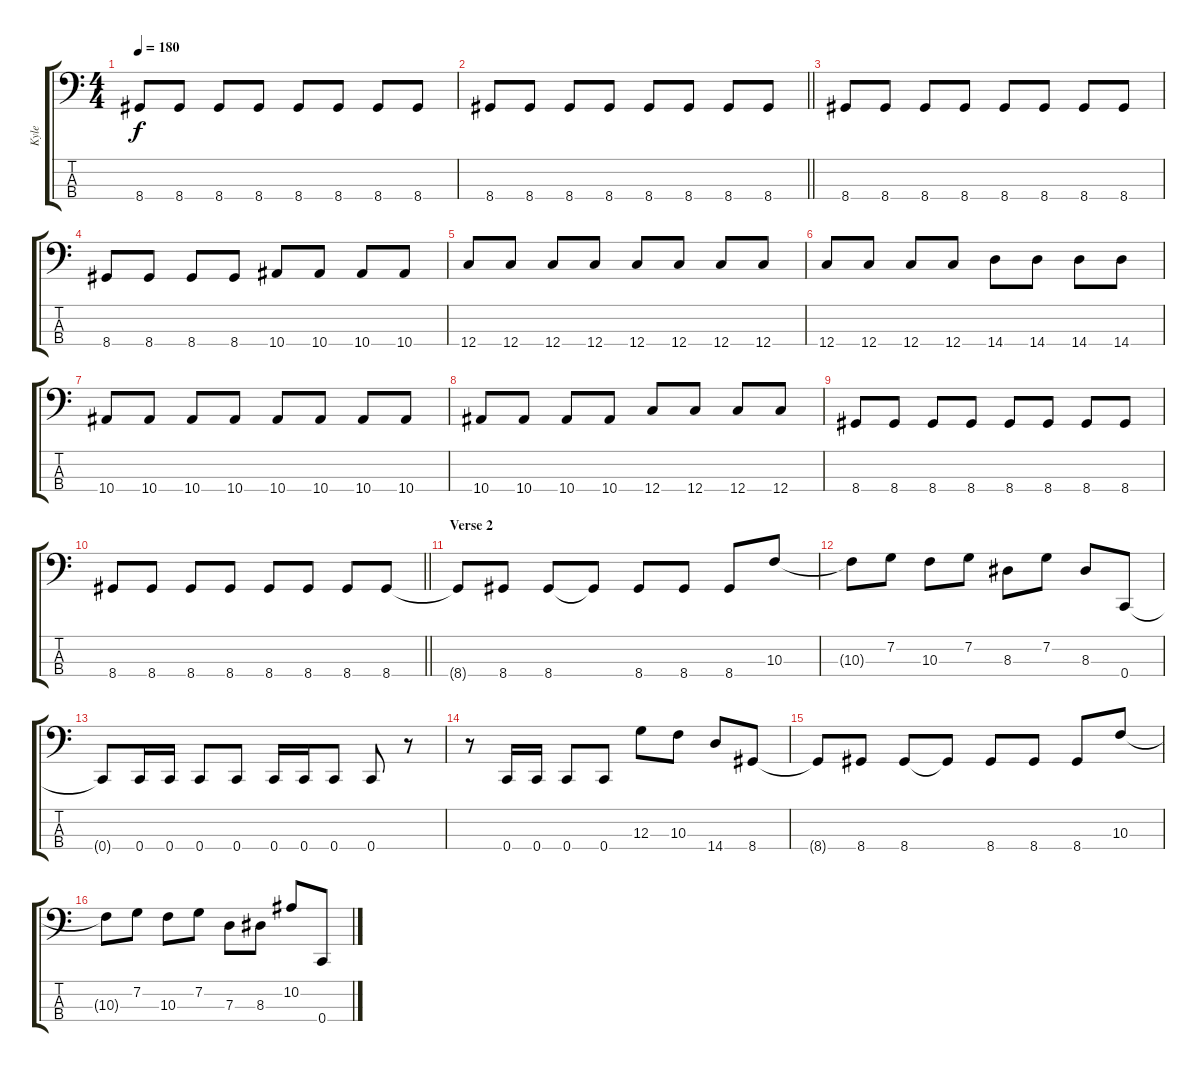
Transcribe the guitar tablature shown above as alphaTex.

\track ("Kyle" "Kyle") {instrument electricbasspick}
\staff {score tabs}
\tuning (F2 C2 G1 C1) {hide}
\ts (4 4)
\tempo 180
\clef f4
\ks c
8.4.8{dy f} 8.4.8 8.4.8 8.4.8 8.4.8 8.4.8 8.4.8 8.4.8 |
\barLineRight lightlight
8.4.8 8.4.8 8.4.8 8.4.8 8.4.8 8.4.8 8.4.8 8.4.8 |
\section ("" "")
8.4.8 8.4.8 8.4.8 8.4.8 8.4.8 8.4.8 8.4.8 8.4.8 |
8.4.8 8.4.8 8.4.8 8.4.8 10.4.8 10.4.8 10.4.8 10.4.8 |
12.4.8 12.4.8 12.4.8 12.4.8 12.4.8 12.4.8 12.4.8 12.4.8 |
12.4.8 12.4.8 12.4.8 12.4.8 14.4.8 14.4.8 14.4.8 14.4.8 |
10.4.8 10.4.8 10.4.8 10.4.8 10.4.8 10.4.8 10.4.8 10.4.8 |
10.4.8 10.4.8 10.4.8 10.4.8 12.4.8 12.4.8 12.4.8 12.4.8 |
8.4.8 8.4.8 8.4.8 8.4.8 8.4.8 8.4.8 8.4.8 8.4.8 |
\barLineRight lightlight
8.4.8 8.4.8 8.4.8 8.4.8 8.4.8 8.4.8 8.4.8 8.4.8 |
\section ("" "Verse 2")
8.4{t}.8 8.4.8 8.4.8 8.4{t}.8 8.4.8 8.4.8 8.4.8 10.3.8 |
10.3{t}.8 7.2.8 10.3.8 7.2.8 8.3.8 7.2.8 8.3.8 0.4.8 |
0.4{t}.8 0.4.16 0.4.16 0.4.8 0.4.8 0.4.16 0.4.16 0.4.8 0.4.8 r.8 |
r.8 0.4.16 0.4.16 0.4.8 0.4.8 12.3.8 10.3.8 14.4.8 8.4.8 |
8.4{t}.8 8.4.8 8.4.8 8.4{t}.8 8.4.8 8.4.8 8.4.8 10.3.8 |
10.3{t}.8 7.2.8 10.3.8 7.2.8 7.3.8 8.3.8 10.2.8 0.4.8
